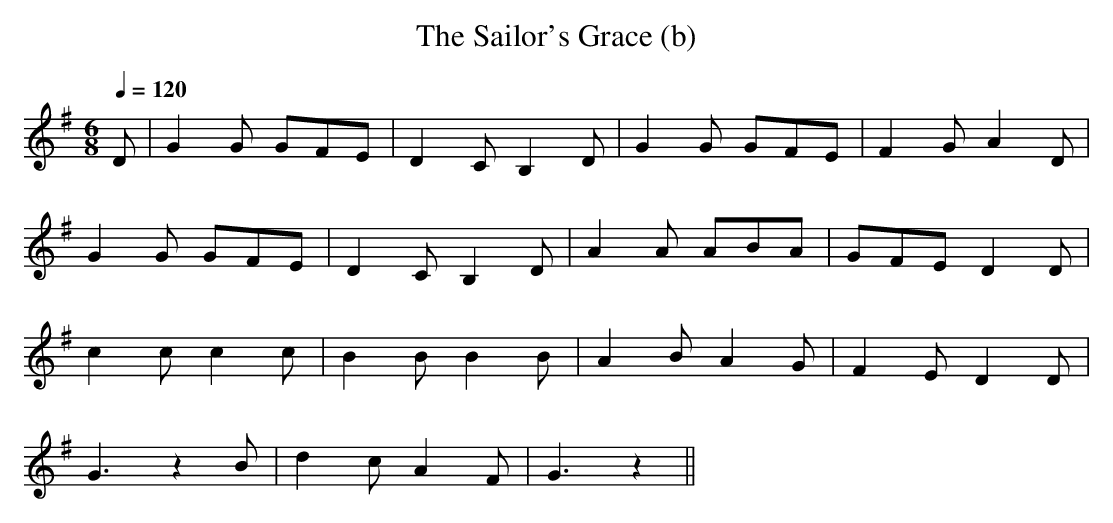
X:1
T:The Sailor's Grace (b)
M:6/8
L:1/8
Q:1/4=120
K:G
D|\
G2G GFE|D2C B,2D|G2G GFE|F2G A2D|
G2G GFE|D2C B,2D|A2A ABA|GFE D2D|
c2c c2c|B2B B2B |A2B A2G|F2E D2D|
G3  z2B|d2c A2F |G3  z2||
